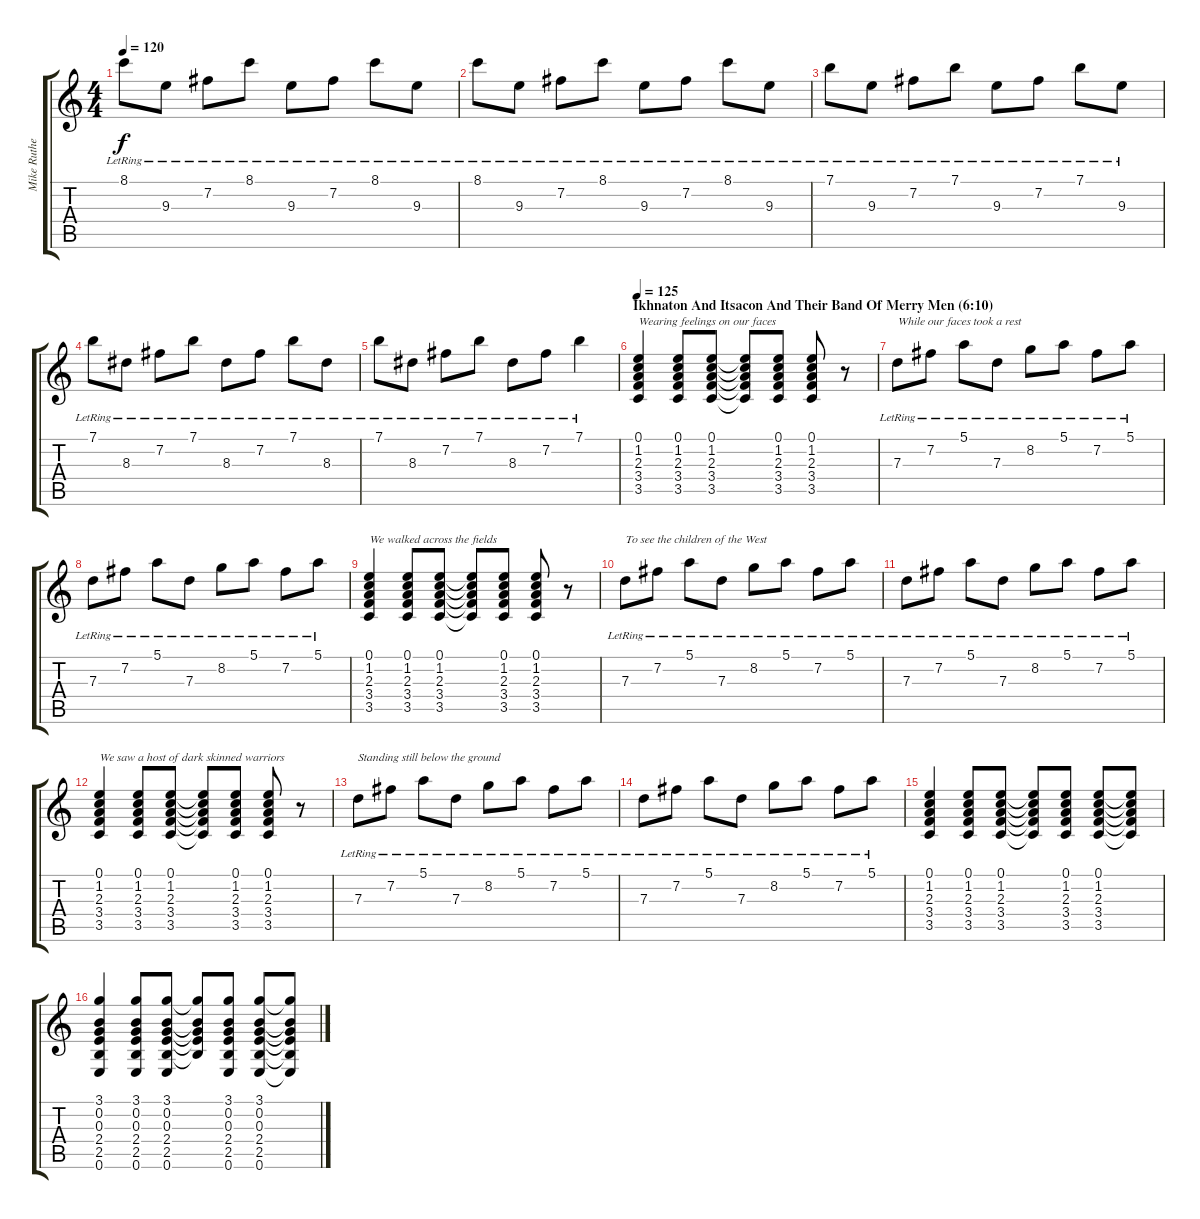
\track ("Mike Rutherford (12-string guitar 1)" "Mike Ruthe") {instrument acousticguitarnylon}
\staff {score tabs}
\tuning (E4 B3 G3 D3 A2 E2) {hide}
\ts (4 4)
\tempo 120
\clef g2
\ks c
8.1{lr}.8{dy f} 9.3{lr}.8 7.2{lr}.8 8.1{lr}.8 9.3{lr}.8 7.2{lr}.8 8.1{lr}.8 9.3{lr}.8 |
8.1{lr}.8 9.3{lr}.8 7.2{lr}.8 8.1{lr}.8 9.3{lr}.8 7.2{lr}.8 8.1{lr}.8 9.3{lr}.8 |
7.1{lr}.8 9.3{lr}.8 7.2{lr}.8 7.1{lr}.8 9.3{lr}.8 7.2{lr}.8 7.1{lr}.8 9.3{lr}.8 |
7.1{lr}.8 8.3{lr}.8 7.2{lr}.8 7.1{lr}.8 8.3{lr}.8 7.2{lr}.8 7.1{lr}.8 8.3{lr}.8 |
7.1{lr}.8 8.3{lr}.8 7.2{lr}.8 7.1{lr}.8 8.3{lr}.8 7.2{lr}.8 7.1{lr}.4 |
\section ("" "Ikhnaton And Itsacon And Their Band Of Merry Men (6:10)")
\tempo 125
(0.1 1.2 2.3 3.4 3.5).4{txt "Wearing feelings on our faces"} (0.1 1.2 2.3 3.4 3.5).8 (0.1 1.2 2.3 3.4 3.5).8 (0.1{t} 1.2{t} 2.3{t} 3.4{t} 3.5{t}).8 (0.1 1.2 2.3 3.4 3.5).8 (0.1 1.2 2.3 3.4 3.5).8 r.8 |
7.3{lr}.8{txt "While our faces took a rest"} 7.2{lr}.8 5.1{lr}.8 7.3{lr}.8 8.2{lr}.8 5.1{lr}.8 7.2{lr}.8 5.1{lr}.8 |
7.3{lr}.8 7.2{lr}.8 5.1{lr}.8 7.3{lr}.8 8.2{lr}.8 5.1{lr}.8 7.2{lr}.8 5.1{lr}.8 |
(0.1 1.2 2.3 3.4 3.5).4{txt "We walked across the fields"} (0.1 1.2 2.3 3.4 3.5).8 (0.1 1.2 2.3 3.4 3.5).8 (0.1{t} 1.2{t} 2.3{t} 3.4{t} 3.5{t}).8 (0.1 1.2 2.3 3.4 3.5).8 (0.1 1.2 2.3 3.4 3.5).8 r.8 |
7.3{lr}.8{txt "To see the children of the West"} 7.2{lr}.8 5.1{lr}.8 7.3{lr}.8 8.2{lr}.8 5.1{lr}.8 7.2{lr}.8 5.1{lr}.8 |
7.3{lr}.8 7.2{lr}.8 5.1{lr}.8 7.3{lr}.8 8.2{lr}.8 5.1{lr}.8 7.2{lr}.8 5.1{lr}.8 |
(0.1 1.2 2.3 3.4 3.5).4{txt "We saw a host of dark skinned warriors"} (0.1 1.2 2.3 3.4 3.5).8 (0.1 1.2 2.3 3.4 3.5).8 (0.1{t} 1.2{t} 2.3{t} 3.4{t} 3.5{t}).8 (0.1 1.2 2.3 3.4 3.5).8 (0.1 1.2 2.3 3.4 3.5).8 r.8 |
7.3{lr}.8{txt "Standing still below the ground"} 7.2{lr}.8 5.1{lr}.8 7.3{lr}.8 8.2{lr}.8 5.1{lr}.8 7.2{lr}.8 5.1{lr}.8 |
7.3{lr}.8 7.2{lr}.8 5.1{lr}.8 7.3{lr}.8 8.2{lr}.8 5.1{lr}.8 7.2{lr}.8 5.1{lr}.8 |
(0.1 1.2 2.3 3.4 3.5).4 (0.1 1.2 2.3 3.4 3.5).8 (0.1 1.2 2.3 3.4 3.5).8 (0.1{t} 1.2{t} 2.3{t} 3.4{t} 3.5{t}).8 (0.1 1.2 2.3 3.4 3.5).8 (0.1 1.2 2.3 3.4 3.5).8 (0.1{t} 1.2{t} 2.3{t} 3.4{t} 3.5{t}).8 |
(3.1 0.2 0.3 2.4 2.5 0.6).4 (3.1 0.2 0.3 2.4 2.5 0.6).8 (3.1 0.2 0.3 2.4 2.5 0.6).8 (3.1{t} 0.2{t} 0.3{t} 2.4{t} 2.5{t}).8 (3.1 0.2 0.3 2.4 2.5 0.6).8 (3.1 0.2 0.3 2.4 2.5 0.6).8 (3.1{t} 0.2{t} 0.3{t} 2.4{t} 2.5{t} 0.6{t}).8
